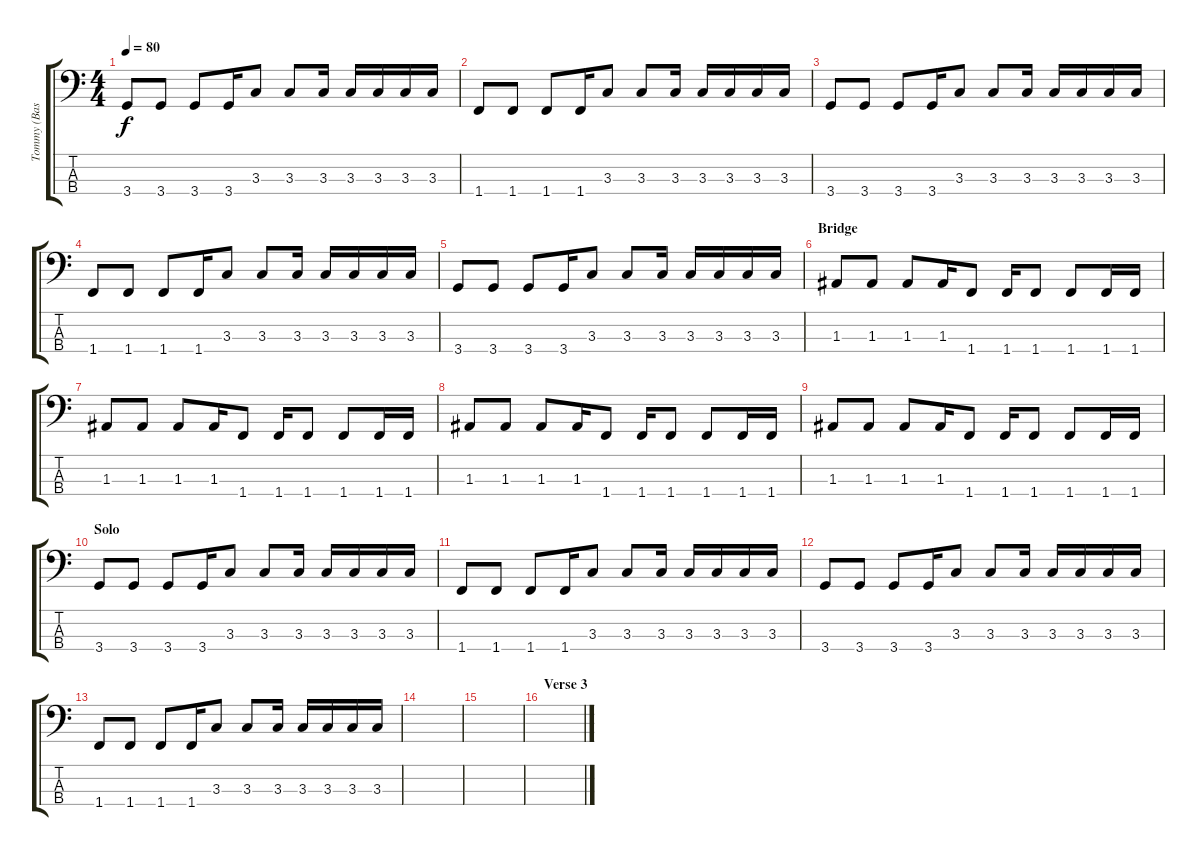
\track ("Tommy (Bass)" "Tommy (Bas") {instrument electricbassfinger}
\staff {score tabs}
\tuning (G2 D2 A1 E1) {hide}
\ts (4 4)
\tempo 80
\clef f4
\ks c
3.4.8{dy f} 3.4.8 3.4.8 3.4.16 3.3.8 3.3.8 3.3.16 3.3.16 3.3.16 3.3.16 3.3.16 |
1.4.8 1.4.8 1.4.8 1.4.16 3.3.8 3.3.8 3.3.16 3.3.16 3.3.16 3.3.16 3.3.16 |
3.4.8 3.4.8 3.4.8 3.4.16 3.3.8 3.3.8 3.3.16 3.3.16 3.3.16 3.3.16 3.3.16 |
1.4.8 1.4.8 1.4.8 1.4.16 3.3.8 3.3.8 3.3.16 3.3.16 3.3.16 3.3.16 3.3.16 |
3.4.8 3.4.8 3.4.8 3.4.16 3.3.8 3.3.8 3.3.16 3.3.16 3.3.16 3.3.16 3.3.16 |
\section ("" "Bridge")
1.3.8 1.3.8 1.3.8 1.3.16 1.4.8 1.4.16 1.4.8 1.4.8 1.4.16 1.4.16 |
1.3.8 1.3.8 1.3.8 1.3.16 1.4.8 1.4.16 1.4.8 1.4.8 1.4.16 1.4.16 |
1.3.8 1.3.8 1.3.8 1.3.16 1.4.8 1.4.16 1.4.8 1.4.8 1.4.16 1.4.16 |
1.3.8 1.3.8 1.3.8 1.3.16 1.4.8 1.4.16 1.4.8 1.4.8 1.4.16 1.4.16 |
\section ("" "Solo")
3.4.8 3.4.8 3.4.8 3.4.16 3.3.8 3.3.8 3.3.16 3.3.16 3.3.16 3.3.16 3.3.16 |
1.4.8 1.4.8 1.4.8 1.4.16 3.3.8 3.3.8 3.3.16 3.3.16 3.3.16 3.3.16 3.3.16 |
3.4.8 3.4.8 3.4.8 3.4.16 3.3.8 3.3.8 3.3.16 3.3.16 3.3.16 3.3.16 3.3.16 |
1.4.8 1.4.8 1.4.8 1.4.16 3.3.8 3.3.8 3.3.16 3.3.16 3.3.16 3.3.16 3.3.16 |
|
|
\section ("" "Verse 3")
